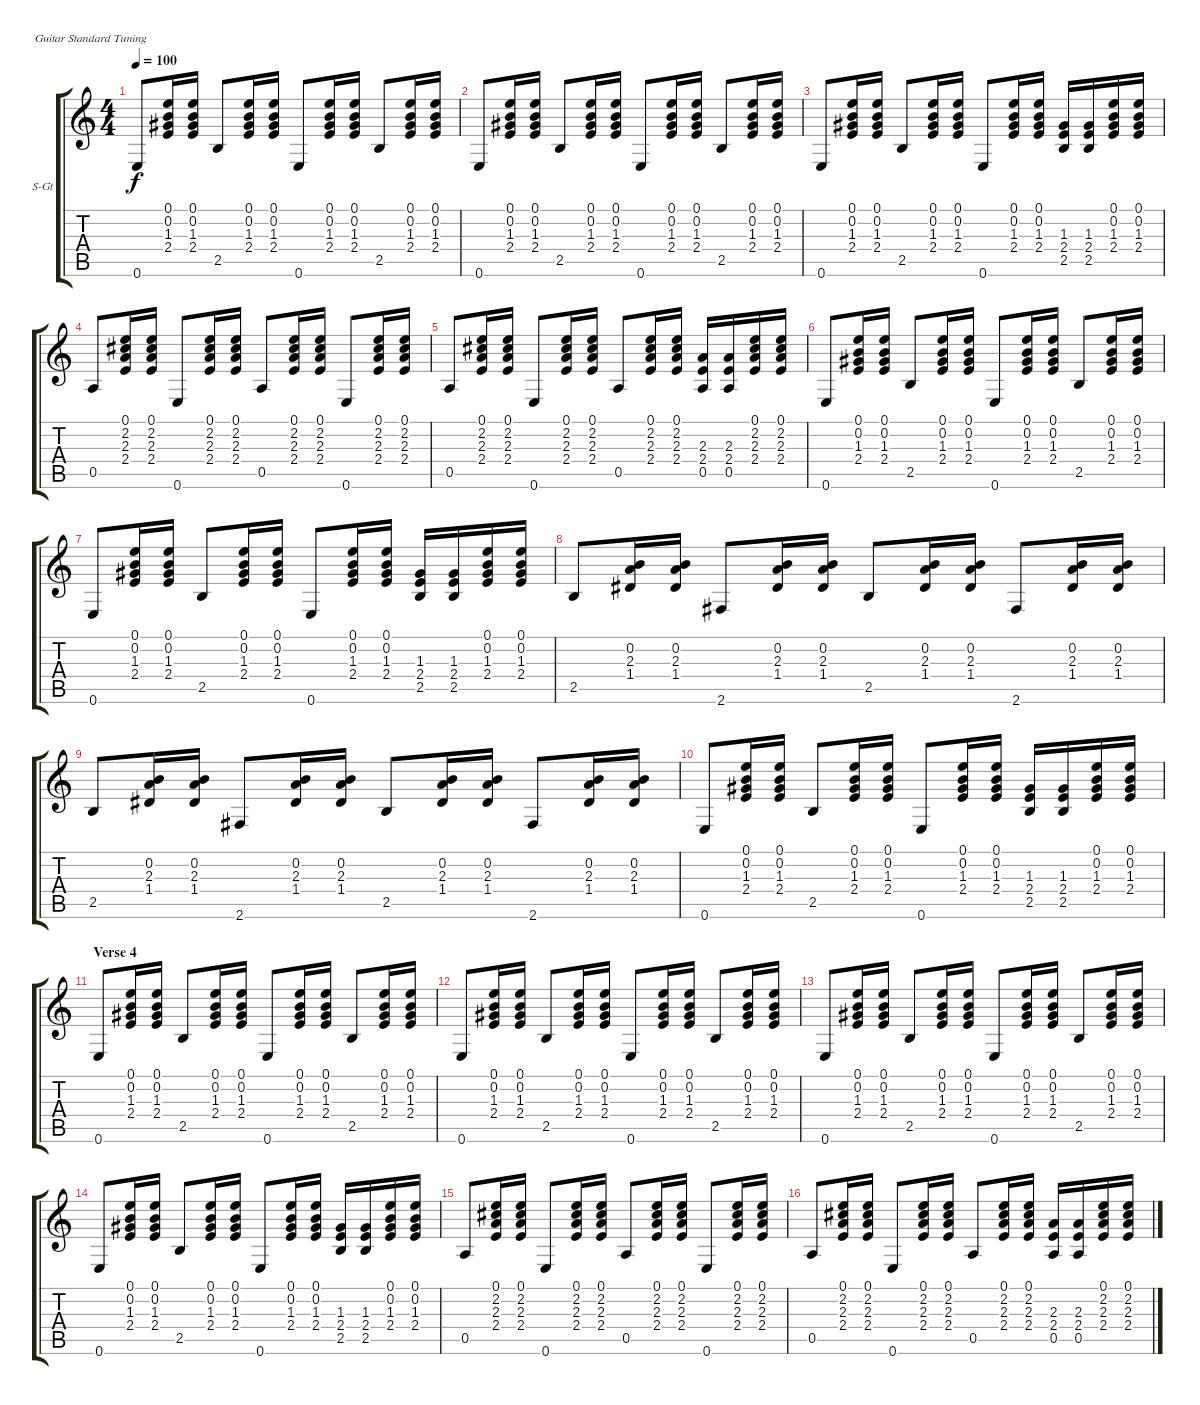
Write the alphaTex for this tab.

\defaultSystemsLayout 4
\bracketExtendMode groupsimilarinstruments
\firstSystemTrackNameOrientation horizontal
\otherSystemsTrackNameOrientation horizontal
\track ("Steel Guitar" "S-Gt") {instrument acousticguitarsteel}
\staff {score tabs}
\tuning (E4 B3 G3 D3 A2 E2)
\ts (4 4)
\tempo 100
\clef g2
\ks c
0.6.8{dy f} (2.4 1.3 0.2 0.1).16 (0.2 1.3 2.4 0.1).16 2.5.8 (2.4 1.3 0.2 0.1).16 (2.4 1.3 0.2 0.1).16 0.6.8 (2.4 1.3 0.2 0.1).16 (0.2 1.3 2.4 0.1).16 2.5.8 (2.4 1.3 0.2 0.1).16 (2.4 1.3 0.2 0.1).16 |
0.6.8 (2.4 1.3 0.2 0.1).16 (0.2 1.3 2.4 0.1).16 2.5.8 (2.4 1.3 0.2 0.1).16 (2.4 1.3 0.2 0.1).16 0.6.8 (2.4 1.3 0.2 0.1).16 (0.2 1.3 2.4 0.1).16 2.5.8 (2.4 1.3 0.2 0.1).16 (2.4 1.3 0.2 0.1).16 |
0.6.8 (2.4 1.3 0.2 0.1).16 (0.2 1.3 2.4 0.1).16 2.5.8 (2.4 1.3 0.2 0.1).16 (2.4 1.3 0.2 0.1).16 0.6.8 (2.4 1.3 0.2 0.1).16 (0.2 1.3 2.4 0.1).16 (2.4 1.3 2.5).16 (2.4 1.3 2.5).16 (2.4 1.3 0.2 0.1).16 (2.4 1.3 0.2 0.1).16 |
0.5.8 (2.4 2.3 2.2 0.1).16 (2.2 2.3 2.4 0.1).16 0.6.8 (2.4 2.3 2.2 0.1).16 (2.4 2.3 2.2 0.1).16 0.5.8 (2.4 2.3 2.2 0.1).16 (2.2 2.3 2.4 0.1).16 0.6.8 (2.4 2.3 2.2 0.1).16 (2.4 2.3 2.2 0.1).16 |
0.5.8 (2.4 2.3 2.2 0.1).16 (2.2 2.3 2.4 0.1).16 0.6.8 (2.4 2.3 2.2 0.1).16 (2.4 2.3 2.2 0.1).16 0.5.8 (2.4 2.3 2.2 0.1).16 (2.2 2.3 2.4 0.1).16 (2.4 2.3 0.5).16 (2.4 2.3 0.5).16 (2.4 2.3 2.2 0.1).16 (2.4 2.3 2.2 0.1).16 |
0.6.8 (2.4 1.3 0.2 0.1).16 (0.2 1.3 2.4 0.1).16 2.5.8 (2.4 1.3 0.2 0.1).16 (2.4 1.3 0.2 0.1).16 0.6.8 (2.4 1.3 0.2 0.1).16 (0.2 1.3 2.4 0.1).16 2.5.8 (2.4 1.3 0.2 0.1).16 (2.4 1.3 0.2 0.1).16 |
0.6.8 (2.4 1.3 0.2 0.1).16 (0.2 1.3 2.4 0.1).16 2.5.8 (2.4 1.3 0.2 0.1).16 (2.4 1.3 0.2 0.1).16 0.6.8 (2.4 1.3 0.2 0.1).16 (0.2 1.3 2.4 0.1).16 (2.4 1.3 2.5).16 (2.4 1.3 2.5).16 (2.4 1.3 0.2 0.1).16 (2.4 1.3 0.2 0.1).16 |
2.5.8 (1.4 2.3 0.2).16 (0.2 2.3 1.4).16 2.6.8 (1.4 2.3 0.2).16 (1.4 2.3 0.2).16 2.5.8 (1.4 2.3 0.2).16 (0.2 2.3 1.4).16 2.6.8 (1.4 2.3 0.2).16 (1.4 2.3 0.2).16 |
2.5.8 (1.4 2.3 0.2).16 (0.2 2.3 1.4).16 2.6.8 (1.4 2.3 0.2).16 (1.4 2.3 0.2).16 2.5.8 (1.4 2.3 0.2).16 (0.2 2.3 1.4).16 2.6.8 (1.4 2.3 0.2).16 (1.4 2.3 0.2).16 |
0.6.8 (2.4 1.3 0.2 0.1).16 (0.2 1.3 2.4 0.1).16 2.5.8 (2.4 1.3 0.2 0.1).16 (2.4 1.3 0.2 0.1).16 0.6.8 (2.4 1.3 0.2 0.1).16 (0.2 1.3 2.4 0.1).16 (2.4 1.3 2.5).16 (2.4 1.3 2.5).16 (2.4 1.3 0.2 0.1).16 (2.4 1.3 0.2 0.1).16 |
\section ("" "Verse 4")
0.6.8 (2.4 1.3 0.2 0.1).16 (0.2 1.3 2.4 0.1).16 2.5.8 (2.4 1.3 0.2 0.1).16 (2.4 1.3 0.2 0.1).16 0.6.8 (2.4 1.3 0.2 0.1).16 (0.2 1.3 2.4 0.1).16 2.5.8 (2.4 1.3 0.2 0.1).16 (2.4 1.3 0.2 0.1).16 |
0.6.8 (2.4 1.3 0.2 0.1).16 (0.2 1.3 2.4 0.1).16 2.5.8 (2.4 1.3 0.2 0.1).16 (2.4 1.3 0.2 0.1).16 0.6.8 (2.4 1.3 0.2 0.1).16 (0.2 1.3 2.4 0.1).16 2.5.8 (2.4 1.3 0.2 0.1).16 (2.4 1.3 0.2 0.1).16 |
0.6.8 (2.4 1.3 0.2 0.1).16 (0.2 1.3 2.4 0.1).16 2.5.8 (2.4 1.3 0.2 0.1).16 (2.4 1.3 0.2 0.1).16 0.6.8 (2.4 1.3 0.2 0.1).16 (0.2 1.3 2.4 0.1).16 2.5.8 (2.4 1.3 0.2 0.1).16 (2.4 1.3 0.2 0.1).16 |
0.6.8 (2.4 1.3 0.2 0.1).16 (0.2 1.3 2.4 0.1).16 2.5.8 (2.4 1.3 0.2 0.1).16 (2.4 1.3 0.2 0.1).16 0.6.8 (2.4 1.3 0.2 0.1).16 (0.2 1.3 2.4 0.1).16 (2.4 1.3 2.5).16 (2.4 1.3 2.5).16 (2.4 1.3 0.2 0.1).16 (2.4 1.3 0.2 0.1).16 |
0.5.8 (2.4 2.3 2.2 0.1).16 (2.2 2.3 2.4 0.1).16 0.6.8 (2.4 2.3 2.2 0.1).16 (2.4 2.3 2.2 0.1).16 0.5.8 (2.4 2.3 2.2 0.1).16 (2.2 2.3 2.4 0.1).16 0.6.8 (2.4 2.3 2.2 0.1).16 (2.4 2.3 2.2 0.1).16 |
0.5.8 (2.4 2.3 2.2 0.1).16 (2.2 2.3 2.4 0.1).16 0.6.8 (2.4 2.3 2.2 0.1).16 (2.4 2.3 2.2 0.1).16 0.5.8 (2.4 2.3 2.2 0.1).16 (2.2 2.3 2.4 0.1).16 (2.4 2.3 0.5).16 (2.4 2.3 0.5).16 (2.4 2.3 2.2 0.1).16 (2.4 2.3 2.2 0.1).16
